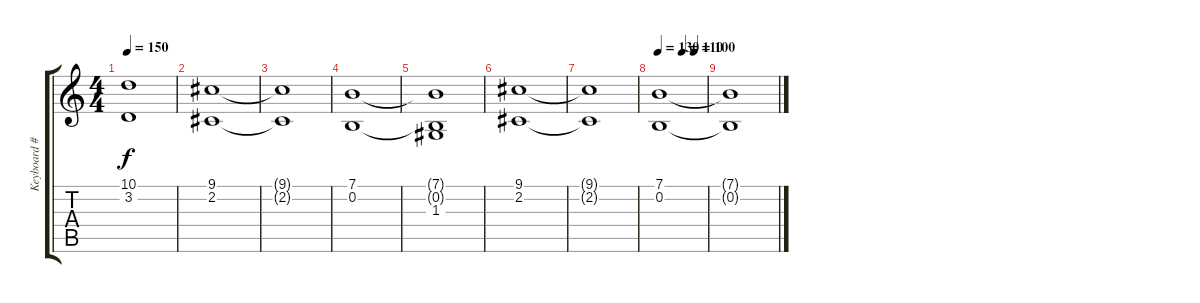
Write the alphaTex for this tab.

\track ("Keyboard #1" "Keyboard #") {instrument choiraahs}
\staff {score tabs}
\tuning (E4 B3 G3 D3 A2 E2) {hide}
\ts (4 4)
\tempo 150
\clef g2
\ks c
(10.1{t} 3.2{t}).1{dy f} |
(9.1 2.2).1 |
(9.1{t} 2.2{t}).1 |
(7.1 0.2).1 |
(7.1{t} 0.2{t} 1.3).1 |
(9.1 2.2).1 |
(9.1{t} 2.2{t}).1 |
\tempo 130
\tempo (110 0.5)
\tempo (100 0.75)
(7.1 0.2).1 |
(7.1{t} 0.2{t}).1
